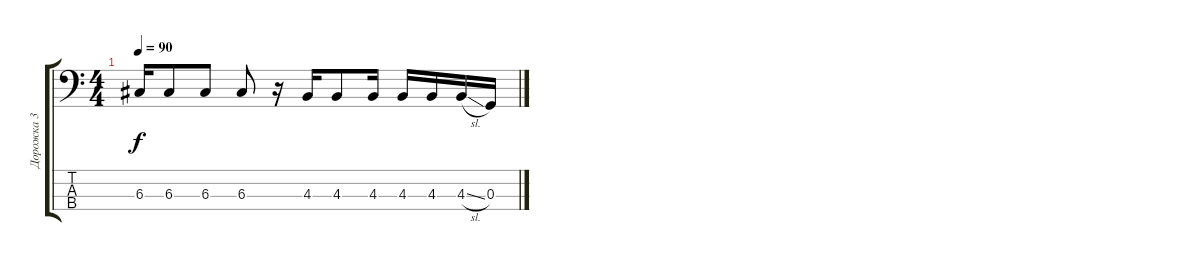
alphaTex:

\track ("Дорожка 3" "Дорожка 3") {instrument electricbassfinger}
\staff {score tabs}
\tuning (F2 C2 G1 D1) {hide}
\ts (4 4)
\tempo 90
\clef f4
\ks c
6.3.16{dy f} 6.3.8 6.3.8 6.3.8 r.16 4.3.16 4.3.8 4.3.16 4.3.16 4.3.16 4.3{sl}.16 0.3.16
